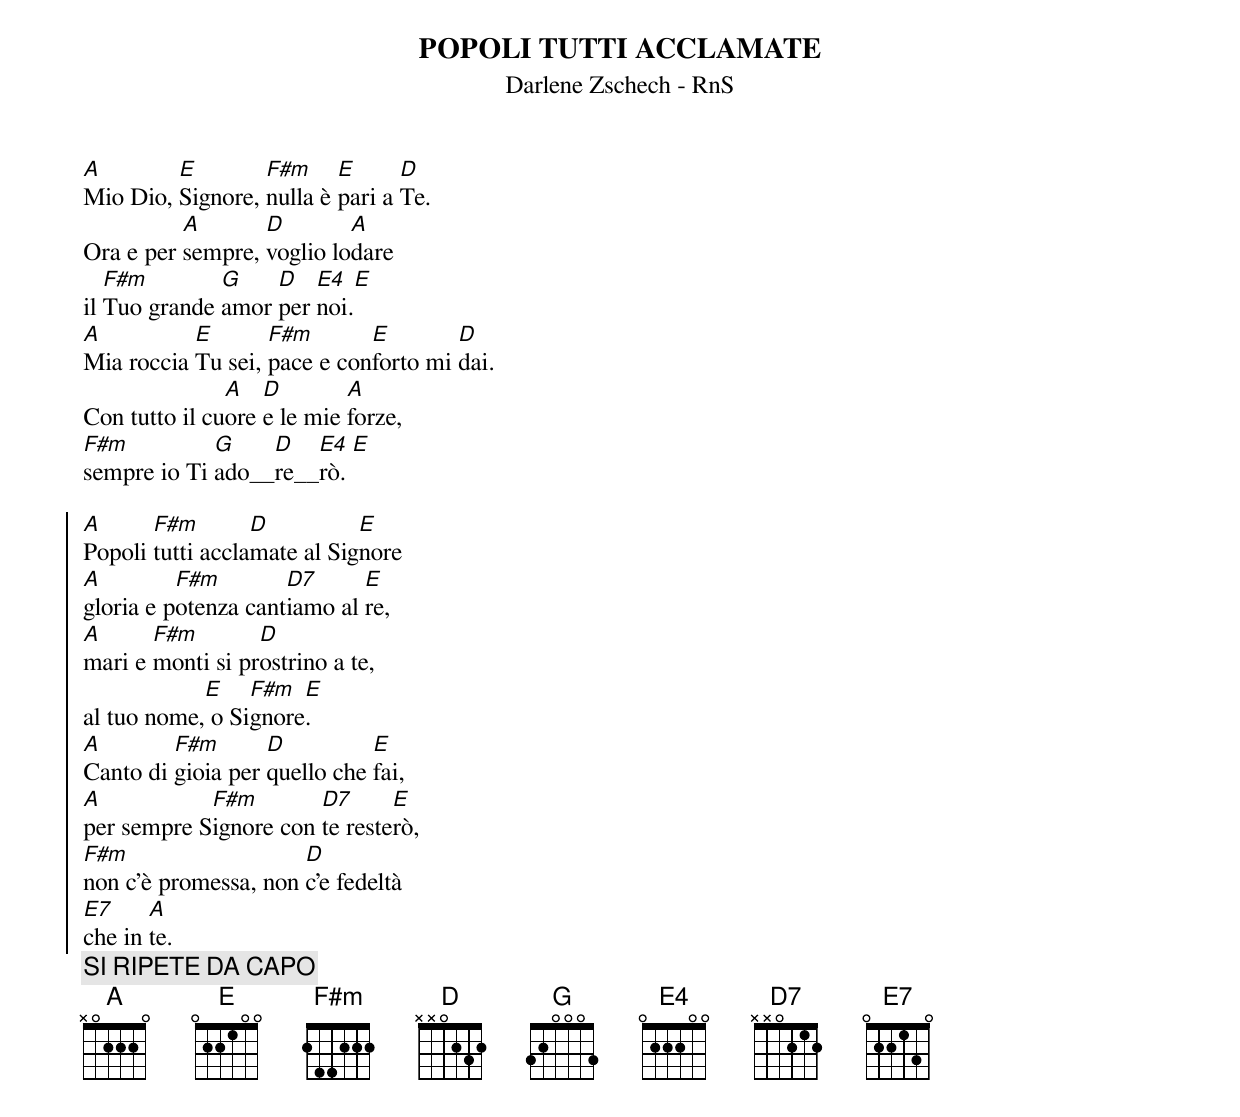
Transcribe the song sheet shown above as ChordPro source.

{title:POPOLI TUTTI ACCLAMATE}
{subtitle:Darlene Zschech - RnS}

[A]Mio Dio, [E]Signore, [F#m]nulla è [E]pari a [D]Te.
Ora e per [A]sempre, [D]voglio lo[A]dare
il [F#m]Tuo grande [G]amor [D]per [E4]noi.[E]
[A]Mia roccia [E]Tu sei, [F#m]pace e con[E]forto mi [D]dai.
Con tutto il cu[A]ore [D]e le mie [A]forze,
[F#m]sempre io Ti [G]ado__[D]re__[E4]rò. [E]

{soc}
[A]Popoli [F#m]tutti accla[D]mate al Sig[E]nore
[A]gloria e p[F#m]otenza cant[D7]iamo al [E]re,
[A]mari e [F#m]monti si pr[D]ostrino a te,
al tuo nome,[E] o Si[F#m]gnore[E].
[A]Canto di [F#m]gioia per [D]quello che [E]fai,
[A]per sempre S[F#m]ignore con [D7]te reste[E]rò,
[F#m]non c'è promessa, non [D]c'e fedeltà
[E7]che in [A]te.
{eoc}
{c:SI RIPETE DA CAPO}
